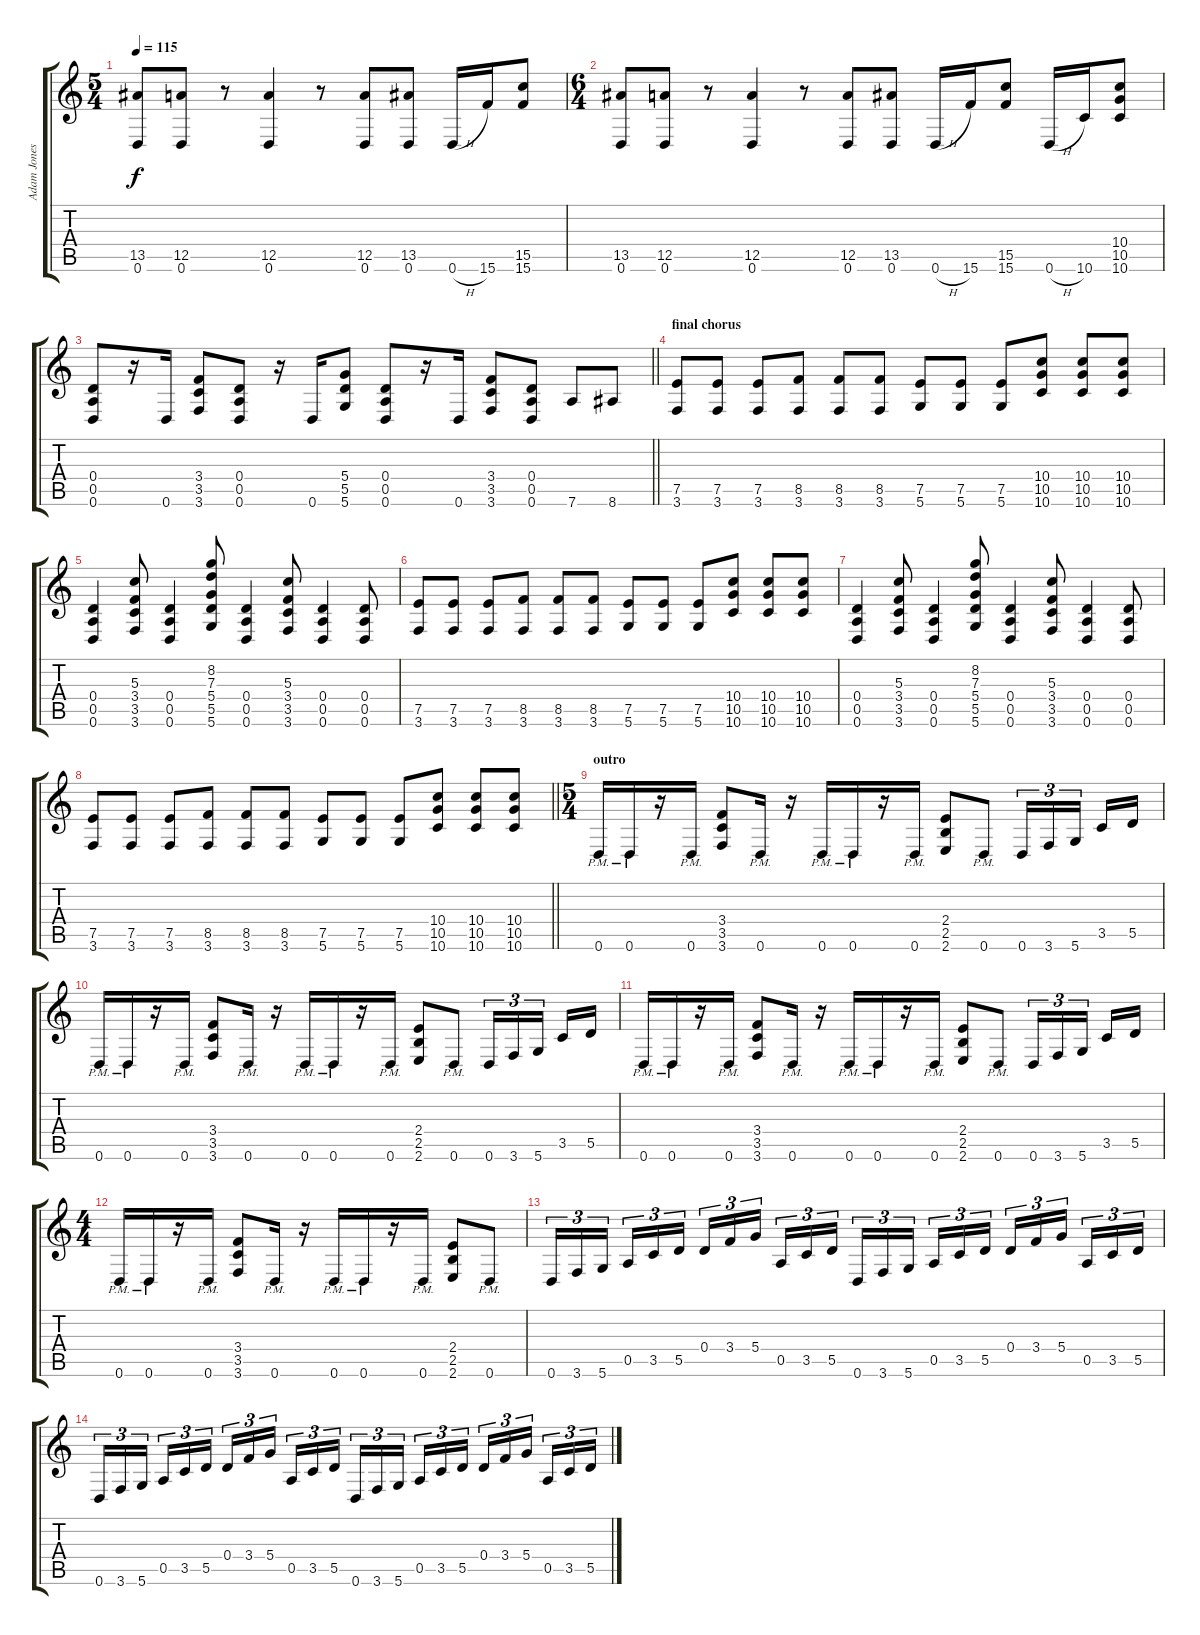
\track ("Adam Jones" "Adam Jones") {instrument distortionguitar}
\staff {score tabs}
\tuning (E4 B3 G3 D3 A2 D2) {hide}
\ts (5 4)
\tempo 115
\clef g2
\ks c
(13.5 0.6).8{dy f} (12.5 0.6).8 r.8 (12.5 0.6).4 r.8 (12.5 0.6).8 (13.5 0.6).8 0.6{h}.16 15.6.16 (15.5 15.6).8 |
\ts (6 4)
(13.5 0.6).8 (12.5 0.6).8 r.8 (12.5 0.6).4 r.8 (12.5 0.6).8 (13.5 0.6).8 0.6{h}.16 15.6.16 (15.5 15.6).8 0.6{h}.16 10.6.16 (10.4 10.5 10.6).8 |
\barLineRight lightlight
(0.4 0.5 0.6).8 r.16 0.6.16 (3.4 3.5 3.6).8 (0.4 0.5 0.6).8 r.16 0.6.16 (5.4 5.5 5.6).8 (0.4 0.5 0.6).8 r.16 0.6.16 (3.4 3.5 3.6).8 (0.4 0.5 0.6).8 7.6.8 8.6.8 |
\section ("" "final chorus")
(7.5 3.6).8 (7.5 3.6).8 (7.5 3.6).8 (8.5 3.6).8 (8.5 3.6).8 (8.5 3.6).8 (7.5 5.6).8 (7.5 5.6).8 (7.5 5.6).8 (10.4 10.5 10.6).8 (10.4 10.5 10.6).8 (10.4 10.5 10.6).8 |
(0.4 0.5 0.6).4 (5.3 3.4 3.5 3.6).8 (0.4 0.5 0.6).4 (8.2 7.3 5.4 5.5 5.6).8 (0.4 0.5 0.6).4 (5.3 3.4 3.5 3.6).8 (0.4 0.5 0.6).4 (0.4 0.5 0.6).8 |
(7.5 3.6).8 (7.5 3.6).8 (7.5 3.6).8 (8.5 3.6).8 (8.5 3.6).8 (8.5 3.6).8 (7.5 5.6).8 (7.5 5.6).8 (7.5 5.6).8 (10.4 10.5 10.6).8 (10.4 10.5 10.6).8 (10.4 10.5 10.6).8 |
(0.4 0.5 0.6).4 (5.3 3.4 3.5 3.6).8 (0.4 0.5 0.6).4 (8.2 7.3 5.4 5.5 5.6).8 (0.4 0.5 0.6).4 (5.3 3.4 3.5 3.6).8 (0.4 0.5 0.6).4 (0.4 0.5 0.6).8 |
\barLineRight lightlight
(7.5 3.6).8 (7.5 3.6).8 (7.5 3.6).8 (8.5 3.6).8 (8.5 3.6).8 (8.5 3.6).8 (7.5 5.6).8 (7.5 5.6).8 (7.5 5.6).8 (10.4 10.5 10.6).8 (10.4 10.5 10.6).8 (10.4 10.5 10.6).8 |
\ts (5 4)
\section ("" "outro")
0.6{pm}.16 0.6{pm}.16 r.16 0.6{pm}.16 (3.4 3.5 3.6).8 0.6{pm}.16 r.16 0.6{pm}.16 0.6{pm}.16 r.16 0.6{pm}.16 (2.4 2.5 2.6).8 0.6{pm}.8 0.6.16{tu (3 2)} 3.6.16{tu (3 2)} 5.6.16{tu (3 2) beam splitsecondary} 3.5.16 5.5.16 |
0.6{pm}.16 0.6{pm}.16 r.16 0.6{pm}.16 (3.4 3.5 3.6).8 0.6{pm}.16 r.16 0.6{pm}.16 0.6{pm}.16 r.16 0.6{pm}.16 (2.4 2.5 2.6).8 0.6{pm}.8 0.6.16{tu (3 2)} 3.6.16{tu (3 2)} 5.6.16{tu (3 2) beam splitsecondary} 3.5.16 5.5.16 |
0.6{pm}.16 0.6{pm}.16 r.16 0.6{pm}.16 (3.4 3.5 3.6).8 0.6{pm}.16 r.16 0.6{pm}.16 0.6{pm}.16 r.16 0.6{pm}.16 (2.4 2.5 2.6).8 0.6{pm}.8 0.6.16{tu (3 2)} 3.6.16{tu (3 2)} 5.6.16{tu (3 2) beam splitsecondary} 3.5.16 5.5.16 |
\ts (4 4)
0.6{pm}.16 0.6{pm}.16 r.16 0.6{pm}.16 (3.4 3.5 3.6).8 0.6{pm}.16 r.16 0.6{pm}.16 0.6{pm}.16 r.16 0.6{pm}.16 (2.4 2.5 2.6).8 0.6{pm}.8 |
0.6.16{tu (3 2)} 3.6.16{tu (3 2)} 5.6.16{tu (3 2) beam splitsecondary} 0.5.16{tu (3 2)} 3.5.16{tu (3 2)} 5.5.16{tu (3 2)} 0.4.16{tu (3 2)} 3.4.16{tu (3 2)} 5.4.16{tu (3 2) beam splitsecondary} 0.5.16{tu (3 2)} 3.5.16{tu (3 2)} 5.5.16{tu (3 2)} 0.6.16{tu (3 2)} 3.6.16{tu (3 2)} 5.6.16{tu (3 2) beam splitsecondary} 0.5.16{tu (3 2)} 3.5.16{tu (3 2)} 5.5.16{tu (3 2)} 0.4.16{tu (3 2)} 3.4.16{tu (3 2)} 5.4.16{tu (3 2) beam splitsecondary} 0.5.16{tu (3 2)} 3.5.16{tu (3 2)} 5.5.16{tu (3 2)} |
0.6.16{tu (3 2)} 3.6.16{tu (3 2)} 5.6.16{tu (3 2) beam splitsecondary} 0.5.16{tu (3 2)} 3.5.16{tu (3 2)} 5.5.16{tu (3 2)} 0.4.16{tu (3 2)} 3.4.16{tu (3 2)} 5.4.16{tu (3 2) beam splitsecondary} 0.5.16{tu (3 2)} 3.5.16{tu (3 2)} 5.5.16{tu (3 2)} 0.6.16{tu (3 2)} 3.6.16{tu (3 2)} 5.6.16{tu (3 2) beam splitsecondary} 0.5.16{tu (3 2)} 3.5.16{tu (3 2)} 5.5.16{tu (3 2)} 0.4.16{tu (3 2)} 3.4.16{tu (3 2)} 5.4.16{tu (3 2) beam splitsecondary} 0.5.16{tu (3 2)} 3.5.16{tu (3 2)} 5.5.16{tu (3 2)}
